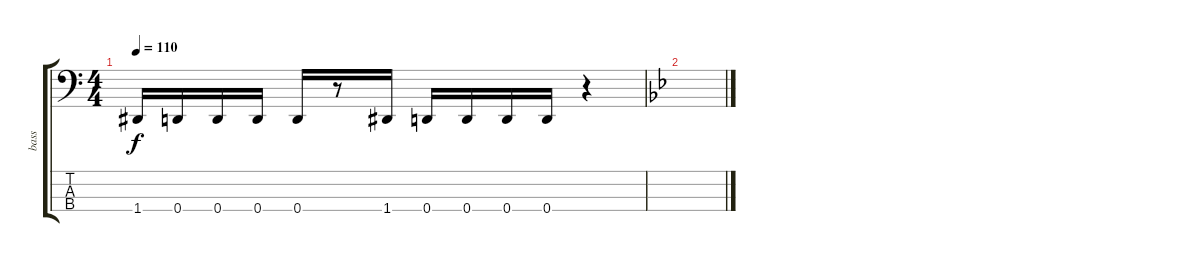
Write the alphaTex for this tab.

\track ("bass" "bass") {instrument electricbassfinger}
\staff {score tabs}
\tuning (G2 D2 A1 D1) {hide}
\ts (4 4)
\tempo 110
\clef f4
\ks c
1.4.16{dy f} 0.4.16 0.4.16 0.4.16 0.4.16 r.8 1.4.16 0.4.16 0.4.16 0.4.16 0.4.16 r.4 |
\ks bb
